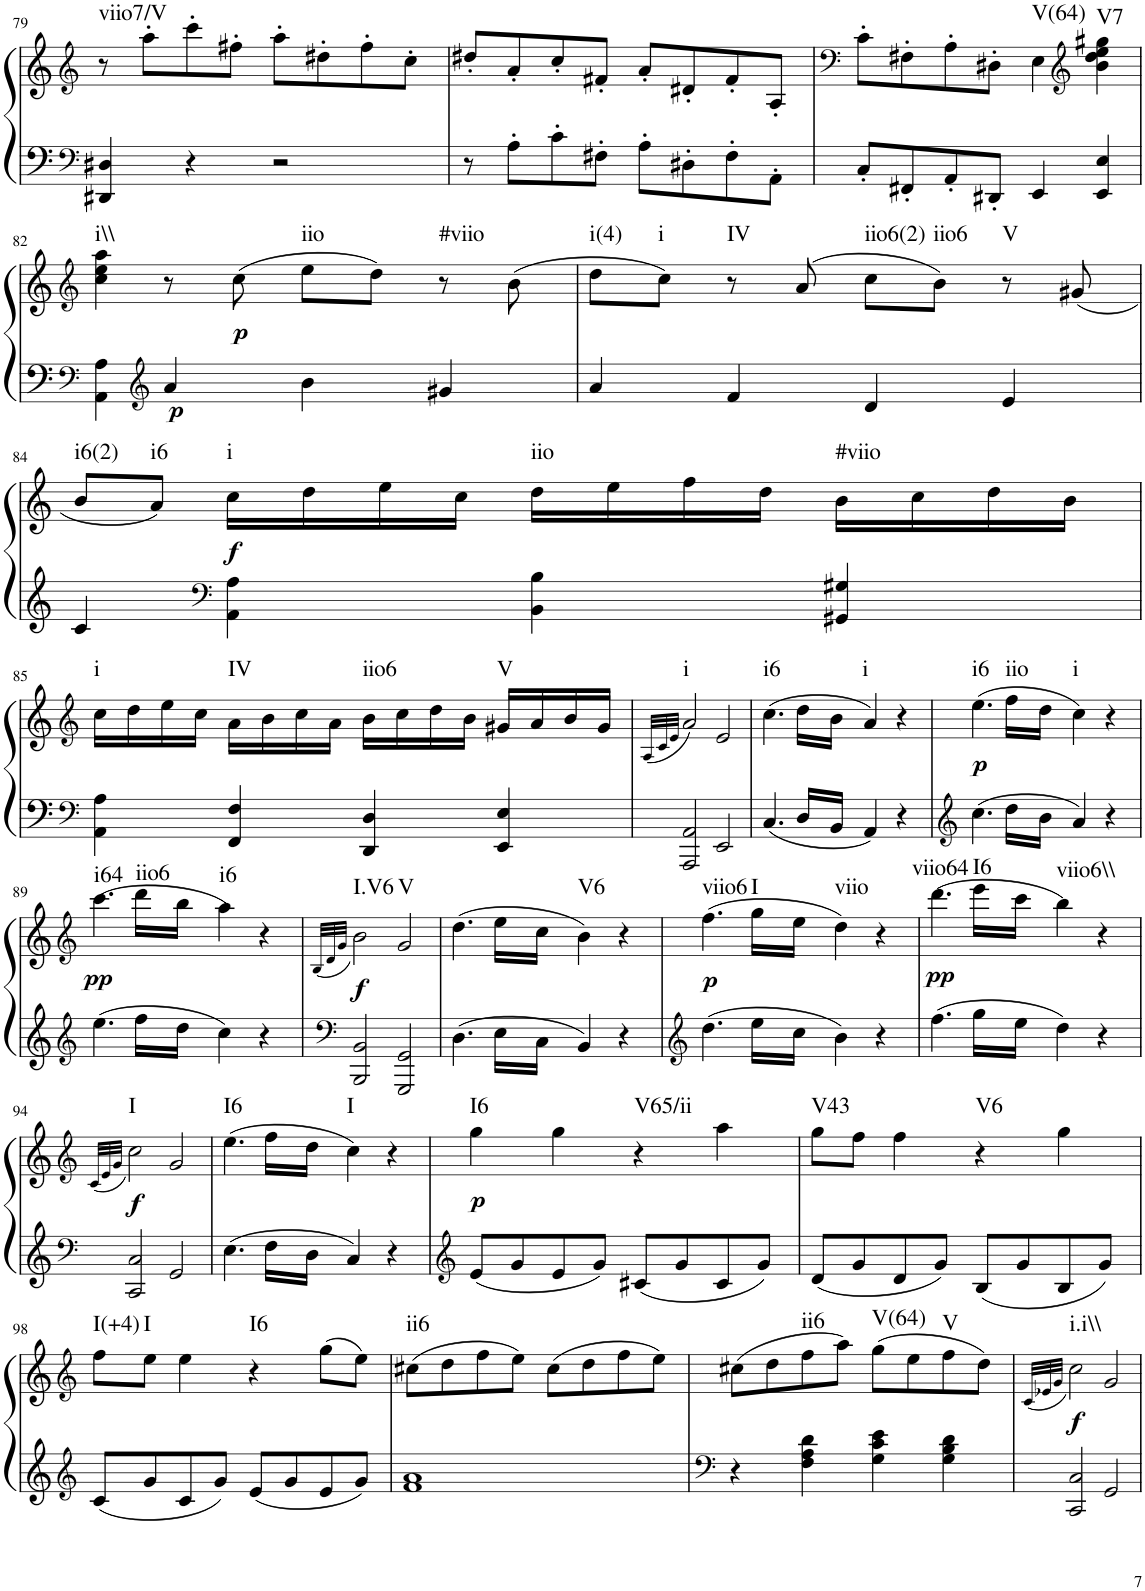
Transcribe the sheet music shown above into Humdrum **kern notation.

**kern	**kern	**dynam	**harte
*part1	*part1	*part1	*part1
*staff2	*staff1	*staff1/2	*
*I"Klavier linke Hand	*	*	*
!!LO:PB:g=z
*clefF4	*clefG2	*	*
*k[]	*k[]	*	*
*M4/4	*M4/4	*	*
=79	=79	=79	=79
!	!	!	!LO:H:kt=viio7/V
4DD#X/ 4D#X/	8r	.	N
.	8aa'\L	.	.
4r	8ccc'\	.	.
.	8ff#X'\J	.	.
2r	8aa'\L	.	.
.	8dd#X'\	.	.
.	8ff#'\	.	.
.	8cc'\J	.	.
=80	=80	=80	=80
8r	8dd#X'/L	.	.
8A'\L	8a'/	.	.
8c'\	8cc'/	.	.
8F#X'\J	8f#X'/J	.	.
8A'\L	8a'/L	.	.
8D#X'\	8d#X'/	.	.
8F#'\	8f#'/	.	.
8AA'\J	8A'/J	.	.
=81	=81	=81	=81
*	*clefF4	*	*
8C'/L	8c'\L	.	.
8FF#X'/	8F#X'\	.	.
8AA'/	8A'\	.	.
8DD#X'/J	8D#X'\J	.	.
!	!	!	!LO:H:kt=V(64)
4EE/	4E\	.	N
*	*clefG2	*	*
!	!	!	!LO:H:kt=V7
4EE/ 4E/	4b\ 4dd\ 4ee\ 4gg#X\	.	N
!!LO:LB:g=z
=82	=82	=82	=82
*clefF4	*clefG2	*	*
!	!	!	!LO:H:kt=i\\
4AA\ 4A\	4cc\ 4ee\ 4aa\	.	N
*clefG2	*	*	*
!	!	!LO:DY:b=2	!
4a/	8r	p	.
!	!	!LO:DY:b	!
.	(8cc\	p	.
!	!	!	!LO:H:kt=iio
4b\	8ee\L	.	N
.	8dd\J)	.	.
!	!	!	!LO:H:kt=#viio
4g#X/	8r	.	N
.	(8b\	.	.
=83	=83	=83	=83
!	!	!	!LO:H:kt=i(4)
4a/	8dd\L	.	N
!	!	!	!LO:H:kt=i
.	8cc\J)	.	N
!	!	!	!LO:H:kt=IV
4f/	8r	.	N
.	(8a/	.	.
!	!	!	!LO:H:kt=iio6(2)
4d/	8cc\L	.	N
!	!	!	!LO:H:kt=iio6
.	8b\J)	.	N
!	!	!	!LO:H:kt=V
4e/	8r	.	N
.	(8g#X/	.	.
!!LO:LB:g=z
=84	=84	=84	=84
!	!	!	!LO:H:kt=i6(2)
4c/	8b/L	.	N
!	!	!	!LO:H:kt=i6
.	8a/J)	.	N
*clefF4	*	*	*
!	!	!LO:DY:b	!LO:H:kt=i
4AA\ 4A\	16cc\LL	f	N
.	16dd\	.	.
.	16ee\	.	.
.	16cc\JJ	.	.
!	!	!	!LO:H:kt=iio
4BB\ 4B\	16dd\LL	.	N
.	16ee\	.	.
.	16ff\	.	.
.	16dd\JJ	.	.
!	!	!	!LO:H:kt=#viio
4GG#X/ 4G#X/	16b\LL	.	N
.	16cc\	.	.
.	16dd\	.	.
.	16b\JJ	.	.
!!LO:LB:g=z
=85	=85	=85	=85
*clefF4	*clefG2	*	*
!	!	!	!LO:H:kt=i
4AA\ 4A\	16cc\LL	.	N
.	16dd\	.	.
.	16ee\	.	.
.	16cc\JJ	.	.
!	!	!	!LO:H:kt=IV
4FF/ 4F/	16a\LL	.	N
.	16b\	.	.
.	16cc\	.	.
.	16a\JJ	.	.
!	!	!	!LO:H:kt=iio6
4DD/ 4D/	16b\LL	.	N
.	16cc\	.	.
.	16dd\	.	.
.	16b\JJ	.	.
!	!	!	!LO:H:kt=V
4EE/ 4E/	16g#X/LL	.	N
.	16a/	.	.
.	16b/	.	.
.	16g#/JJ	.	.
=86	=86	=86	=86
.	(32qA/LLL	.	.
.	32qc/	.	.
.	32qe/JJJ	.	.
!	!	!	!LO:H:kt=i
2AAA/ 2AA/	2a/)	.	N
2EE/	2e/	.	.
=87	=87	=87	=87
!	!	!	!LO:H:kt=i6
4.C/	(4.cc\	.	N
16D/LL	16dd\LL	.	.
16BB/JJ	16b\JJ	.	.
!	!	!	!LO:H:kt=i
4AA/	4a/)	.	N
4r	4r	.	.
=88	=88	=88	=88
*clefG2	*	*	*
!	!	!LO:DY:b	!LO:H:kt=i6
4.cc\	(4.ee\	p	N
!	!	!	!LO:H:kt=iio
16dd\LL	16ff\LL	.	N
16b\JJ	16dd\JJ	.	.
!	!	!	!LO:H:kt=i
4a/	4cc\)	.	N
4r	4r	.	.
!!LO:LB:g=z
=89	=89	=89	=89
*clefG2	*clefG2	*	*
!	!	!LO:DY:b	!LO:H:kt=i64
4.ee\	(4.ccc\	pp	N
!	!	!	!LO:H:kt=iio6
16ff\LL	16ddd\LL	.	N
16dd\JJ	16bb\JJ	.	.
!	!	!	!LO:H:kt=i6
4cc\	4aa\)	.	N
4r	4r	.	.
=90	=90	=90	=90
*clefF4	*	*	*
.	(32qB/LLL	.	.
.	32qd/	.	.
.	32qg/JJJ	.	.
!	!	!LO:DY:b	!LO:H:kt=I.V6
2BBB/ 2BB/	2b\)	f	N
!	!	!	!LO:H:kt=V
2GGG/ 2GG/	2g/	.	N
=91	=91	=91	=91
4.D\	(4.dd\	.	.
16E\LL	16ee\LL	.	.
16C\JJ	16cc\JJ	.	.
!	!	!	!LO:H:kt=V6
4BB/	4b\)	.	N
4r	4r	.	.
=92	=92	=92	=92
*clefG2	*	*	*
!	!	!LO:DY:b	!LO:H:kt=viio6
4.dd\	(4.ff\	p	N
!	!	!	!LO:H:kt=I
16ee\LL	16gg\LL	.	N
16cc\JJ	16ee\JJ	.	.
!	!	!	!LO:H:kt=viio
4b\	4dd\)	.	N
4r	4r	.	.
=93	=93	=93	=93
!	!	!LO:DY:b	!LO:H:kt=viio64
4.ff\	(4.ddd\	pp	N
!	!	!	!LO:H:kt=I6
16gg\LL	16eee\LL	.	N
16ee\JJ	16ccc\JJ	.	.
!	!	!	!LO:H:kt=viio6\\
4dd\	4bb\)	.	N
4r	4r	.	.
!!LO:LB:g=z
=94	=94	=94	=94
*clefF4	*clefG2	*	*
.	(32qc/LLL	.	.
.	32qe/	.	.
.	32qg/JJJ	.	.
!	!	!LO:DY:b	!LO:H:kt=I
2CC/ 2C/	2cc\)	f	N
2GG/	2g/	.	.
=95	=95	=95	=95
!	!	!	!LO:H:kt=I6
4.E\	(4.ee\	.	N
16F\LL	16ff\LL	.	.
16D\JJ	16dd\JJ	.	.
!	!	!	!LO:H:kt=I
4C/	4cc\)	.	N
4r	4r	.	.
=96	=96	=96	=96
*clefG2	*	*	*
!	!	!LO:DY:b	!LO:H:kt=I6
8e/L	4gg\	p	N
8g/	.	.	.
8e/	4gg\	.	.
8g/J	.	.	.
!	!	!	!LO:H:kt=V65/ii
8c#X/L	4r	.	N
8g/	.	.	.
8c#/	4aa\	.	.
8g/J	.	.	.
=97	=97	=97	=97
!	!	!	!LO:H:kt=V43
8d/L	8gg\L	.	N
8g/	8ff\J	.	.
8d/	4ff\	.	.
8g/J	.	.	.
!	!	!	!LO:H:kt=V6
8B/L	4r	.	N
8g/	.	.	.
8B/	4gg\	.	.
8g/J	.	.	.
!!LO:LB:g=z
=98	=98	=98	=98
*clefG2	*clefG2	*	*
!	!	!	!LO:H:kt=I(+4)
8c/L	8ff\L	.	N
!	!	!	!LO:H:kt=I
8g/	8ee\J	.	N
8c/	4ee\	.	.
8g/J	.	.	.
!	!	!	!LO:H:kt=I6
8e/L	4r	.	N
8g/	.	.	.
8e/	(8gg\L	.	.
8g/J	8ee\J)	.	.
=99	=99	=99	=99
!	!	!	!LO:H:kt=ii6
1f 1a	(8cc#X\L	.	N
.	8dd\	.	.
.	8ff\	.	.
.	8ee\J)	.	.
.	(8cc#\L	.	.
.	8dd\	.	.
.	8ff\	.	.
.	8ee\J)	.	.
=100	=100	=100	=100
*clefF4	*	*	*
4r	(8cc#X\L	.	.
.	8dd\	.	.
!	!	!	!LO:H:kt=ii6
4F\ 4A\ 4d\	8ff\	.	N
.	8aa\J)	.	.
!	!	!	!LO:H:kt=V(64)
4G\ 4c\ 4e\	(8gg\L	.	N
.	8ee\	.	.
!	!	!	!LO:H:kt=V
4G\ 4B\ 4d\	8ff\	.	N
.	8dd\J)	.	.
=101	=101	=101	=101
.	(32qc/LLL	.	.
.	32qe-X/	.	.
.	32qg/JJJ	.	.
!	!	!LO:DY:b	!LO:H:kt=i.i\\
2CC/ 2C/	2cc\)	f	N
2GG/	2g/	.	.
=	=	=	=
*-	*-	*-	*-
